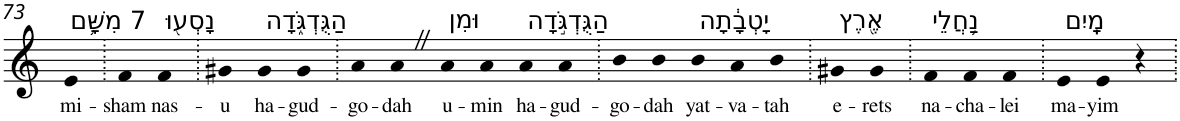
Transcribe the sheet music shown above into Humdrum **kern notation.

**kern	**text
*part1	*part1
*staff1	*staff1
*I"Piano	*
*I'Pno	*
!!LO:PB:g=z
*clefG2	*
*k[]	*
=73	=73
!LO:TX:a:t=7 מִשָּׁ֥ם	!
!	!LO:LY:b
4e	mi-
=74.	=74.
!	!LO:LY:b
4f	-sham
!LO:TX:a:t=נָסְע֖וּ	!
!	!LO:LY:b
4f	nas-
=75.	=75.
!	!LO:LY:b
4g#X	-u
!LO:TX:a:t=הַגֻּדְגֹּ֑דָה	!
!	!LO:LY:b
4g#	ha-
!	!LO:LY:b
4g#	-gud-
=76.	=76.
!	!LO:LY:b
4a	-go-
!	!LO:LY:b
4aZ	-dah
!LO:TX:a:t=וּמִן	!
!	!LO:LY:b
4a	u-
!	!LO:LY:b
4a	-min
!LO:TX:a:t=הַגֻּדְגֹּ֣דָה	!
!	!LO:LY:b
4a	ha-
!	!LO:LY:b
4a	-gud-
=77.	=77.
!	!LO:LY:b
4b	-go-
!	!LO:LY:b
4b	-dah
!LO:TX:a:t=יָטְבָ֔תָה	!
!	!LO:LY:b
4b	yat-
!	!LO:LY:b
4a	-va-
!	!LO:LY:b
4b	-tah
=78.	=78.
!LO:TX:a:t=אֶ֖רֶץ	!
!	!LO:LY:b
4g#X	e-
!	!LO:LY:b
4g#	-rets
=79.	=79.
!LO:TX:a:t=נַ֥חֲלֵי	!
!	!LO:LY:b
4f	na-
!	!LO:LY:b
4f	-cha-
!	!LO:LY:b
4f	-lei
=80.	=80.
!LO:TX:a:t=מָֽיִם	!
!	!LO:LY:b
4e	ma-
!	!LO:LY:b
4e	-yim
4r	.
=.	=.
*-	*-
